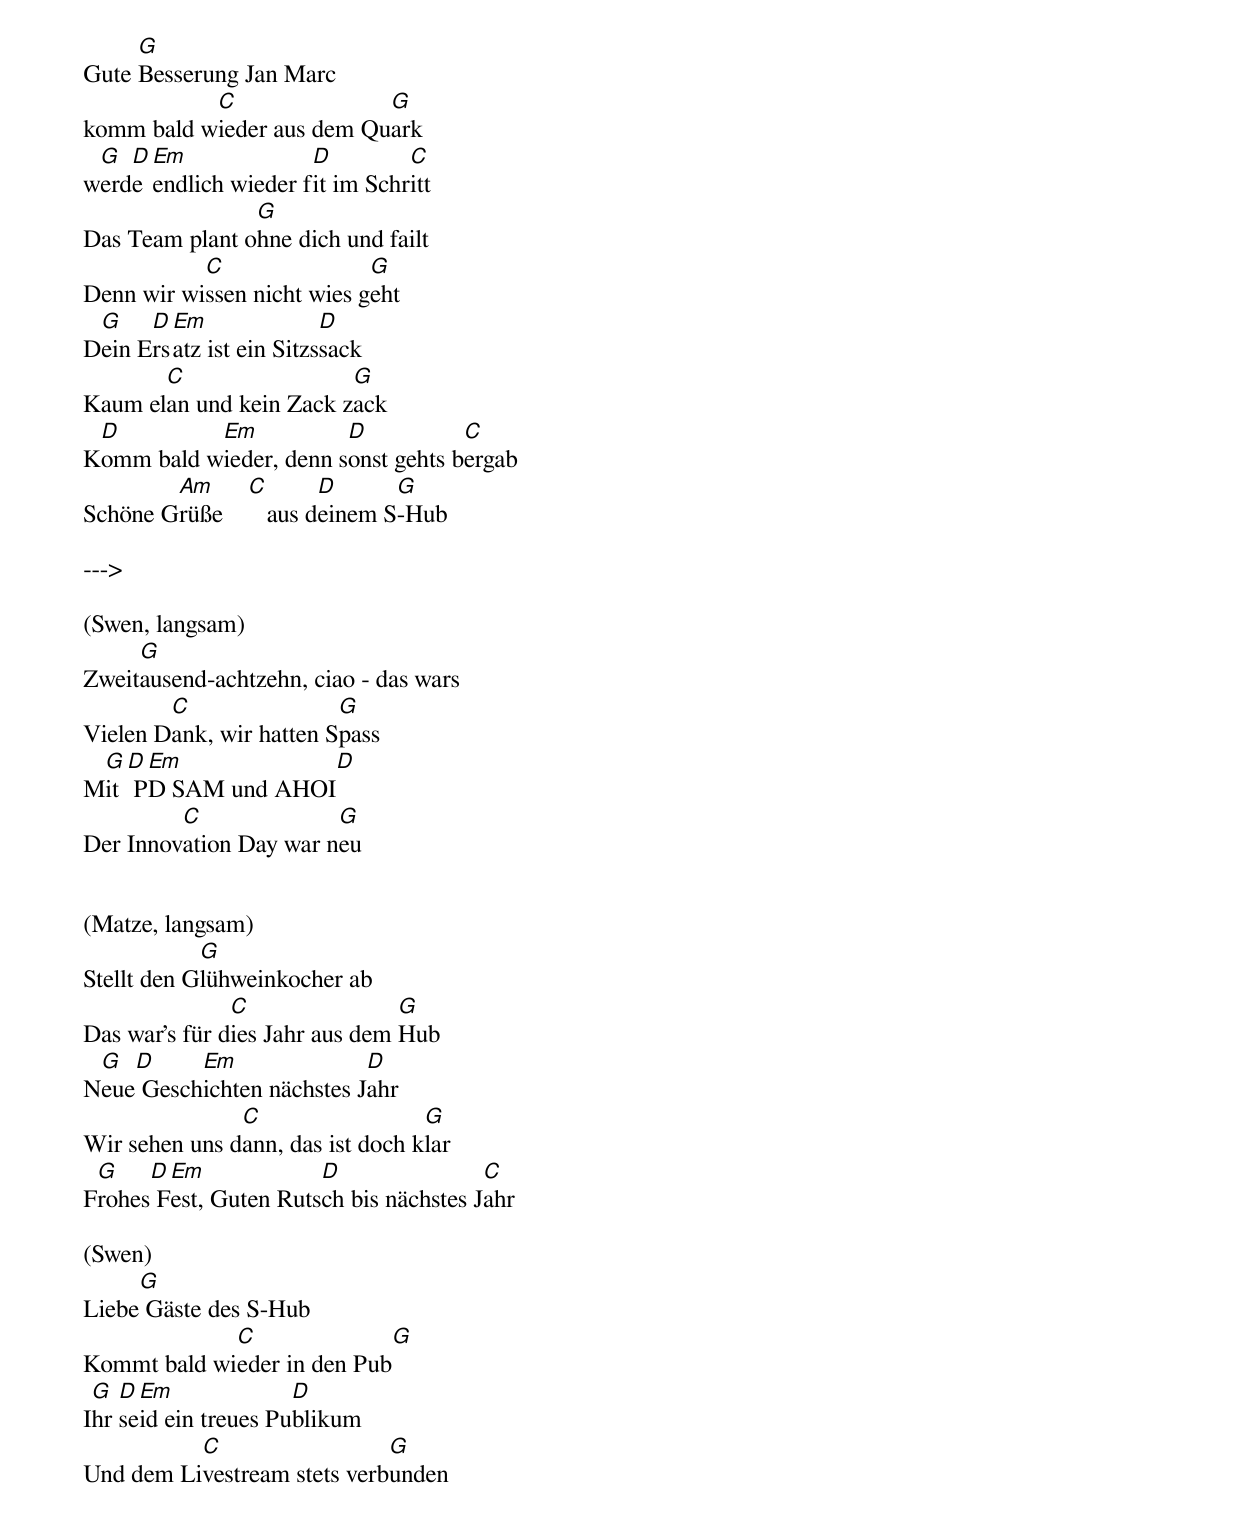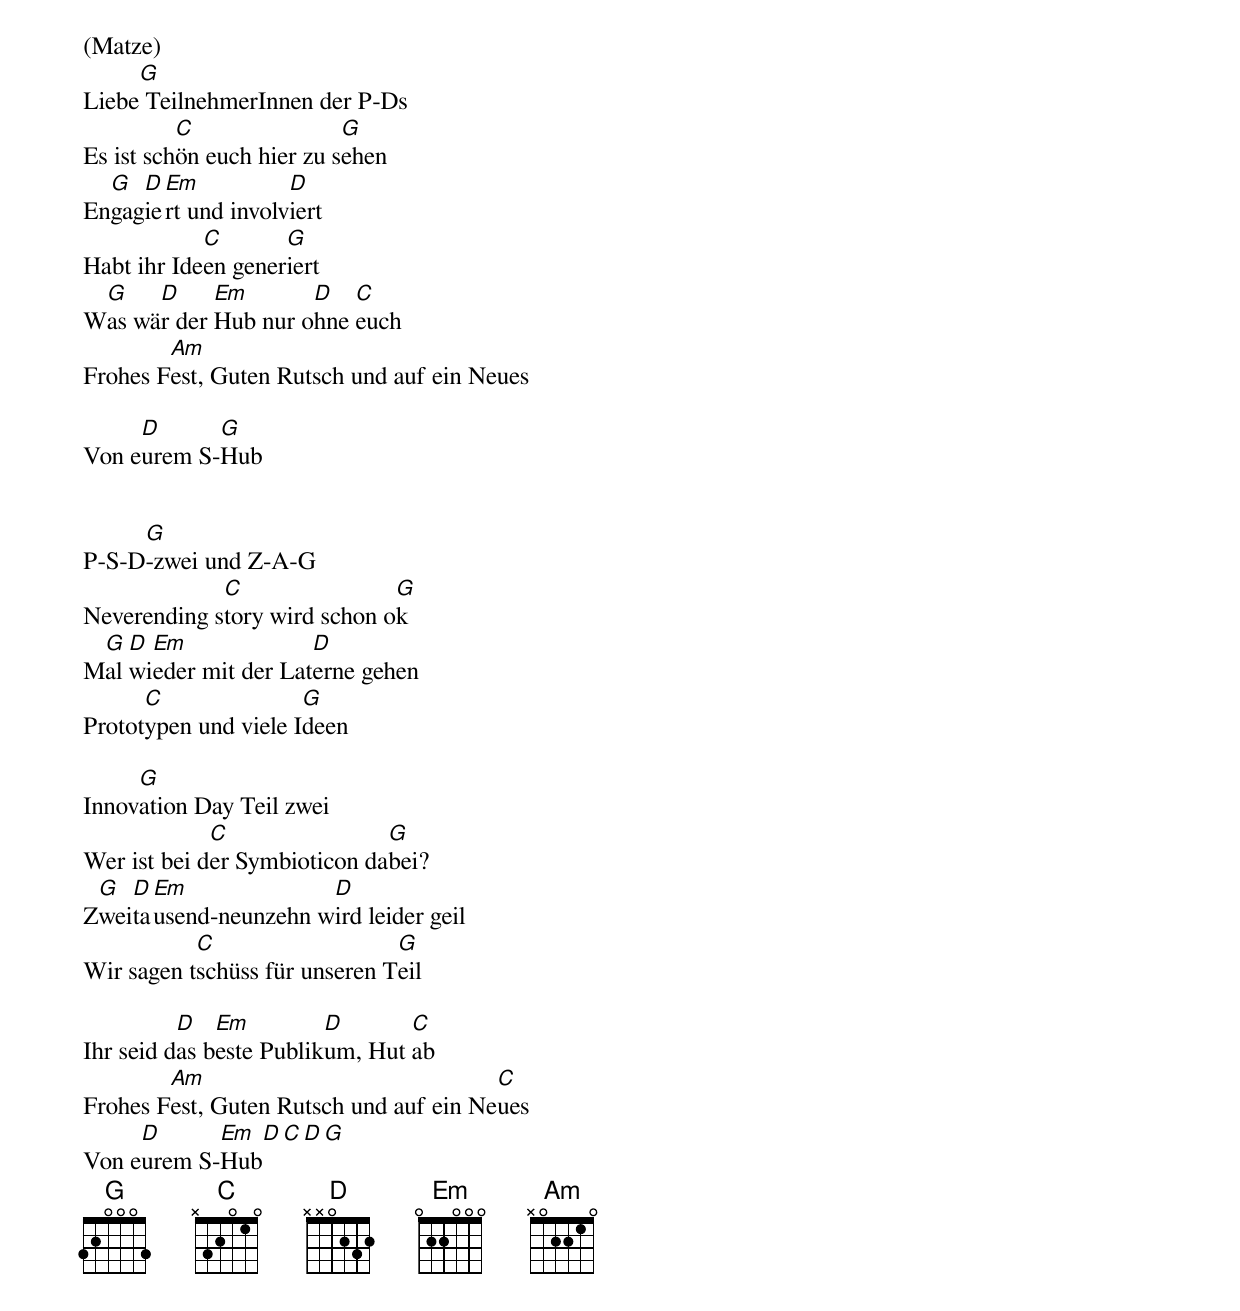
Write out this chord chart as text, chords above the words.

     G
Gute Besserung Jan Marc
           C               G
komm bald wieder aus dem Quark
 G  D Em              D         C
werde endlich wieder fit im Schritt
                G
Das Team plant ohne dich und failt
           C                G
Denn wir wissen nicht wies geht
 G    D Em               D
Dein Ersatz ist ein Sitzssack
       C                 G
Kaum elan und kein Zack zack
 D         Em           D           C
Komm bald wieder, denn sonst gehts bergab
        Am      C       D      G
Schöne Grüße       aus deinem S-Hub

--->

(Swen, langsam)
     G
Zweitausend-achtzehn, ciao - das wars
        C                G
Vielen Dank, wir hatten Spass
 G D Em              D
Mit PD SAM und AHOI
         C              G
Der Innovation Day war neu


(Matze, langsam)
            G
Stellt den Glühweinkocher ab
               C                G
Das war's für dies Jahr aus dem Hub
 G  D     Em               D
Neue Geschichten nächstes Jahr
               C                  G
Wir sehen uns dann, das ist doch klar
 G    D Em             D                C
Frohes Fest, Guten Rutsch bis nächstes Jahr

(Swen)
     G
Liebe Gäste des S-Hub
             C                G
Kommt bald wieder in den Pub
 G  D Em              D
Ihr seid ein treues Publikum
          C                  G
Und dem Livestream stets verbunden

(Matze)
     G
Liebe TeilnehmerInnen der P-Ds
          C                G
Es ist schön euch hier zu sehen
  G  D Em           D
Engagiert und involviert
            C       G
Habt ihr Ideen generiert
 G    D     Em       D   C
Was wär der Hub nur ohne euch
        Am
Frohes Fest, Guten Rutsch und auf ein Neues

     D      G
Von eurem S-Hub


     G
P-S-D-zwei und Z-A-G
             C                G
Neverending story wird schon ok
 G  D Em              D
Mal wieder mit der Laterne gehen
      C               G
Prototypen und viele Ideen

     G
Innovation Day Teil zwei
             C                G
Wer ist bei der Symbioticon dabei?
 G  D Em              D
Zweitausend-neunzehn wird leider geil
           C                   G
Wir sagen tschüss für unseren Teil

          D   Em         D       C
Ihr seid das beste Publikum, Hut ab
        Am                              C
Frohes Fest, Guten Rutsch und auf ein Neues
     D      Em   D   C         D    G
Von eurem S-Hub
